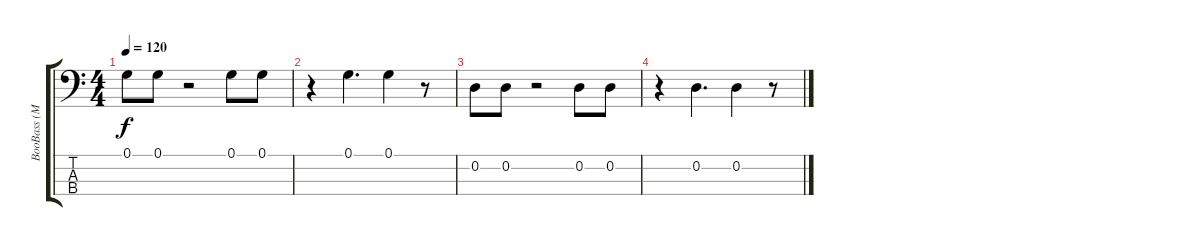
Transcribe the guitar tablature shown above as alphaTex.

\track ("BooBass (MIDI)" "BooBass (M") {instrument acousticbass}
\staff {score tabs}
\tuning (G2 D2 A1 E1) {hide}
\ts (4 4)
\tempo 120
\clef f4
\ks c
0.1.8{dy f} 0.1.8 r.2 0.1.8 0.1.8 |
r.4 0.1.4{d} 0.1.4 r.8 |
0.2.8 0.2.8 r.2 0.2.8 0.2.8 |
r.4 0.2.4{d} 0.2.4 r.8
